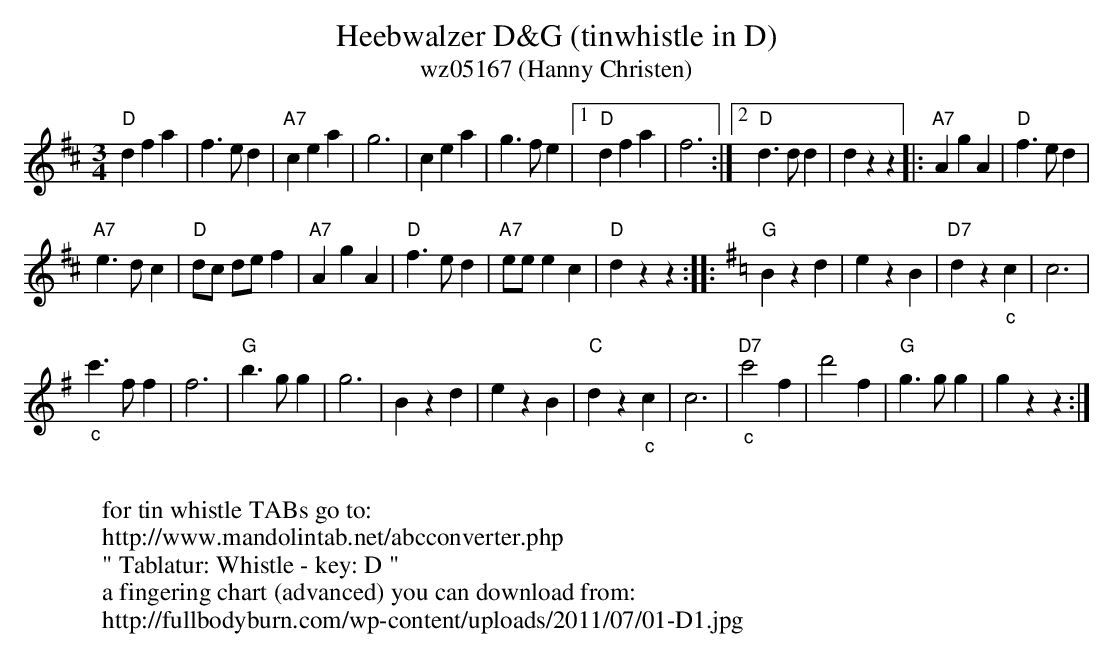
X:1
T:Heebwalzer D&G (tinwhistle in D)
T:wz05167 (Hanny Christen)
M:3/4
L:1/4
K:D %%MIDI gchordon
"D"dfa | f>ed | "A7"cea | g3 | cea | g>fe |1 "D"dfa | f3 :|2 "D"d>dd | dzz |: "A7"AgA | "D"f>ed |
"A7"e>dc | "D"d/2c/2 d/2e/2f | "A7"AgA | "D"f>ed | "A7"e/2e/2ec | "D"dzz:: [K:G]"G"Bzd | ezB | "D7"dz"_c"c | c3 |
"_c"c'>ff | f3 | "G"b>gg | g3 | Bzd | ezB | "C"dz"_c"c | c3 | "D7""_c"c'2f | d'2f | "G"g>gg | gzz :|
W:
W:for tin whistle TABs go to:
W:http://www.mandolintab.net/abcconverter.php
W:" Tablatur: Whistle - key: D "
W:a fingering chart (advanced) you can download from:
W:http://fullbodyburn.com/wp-content/uploads/2011/07/01-D1.jpg
